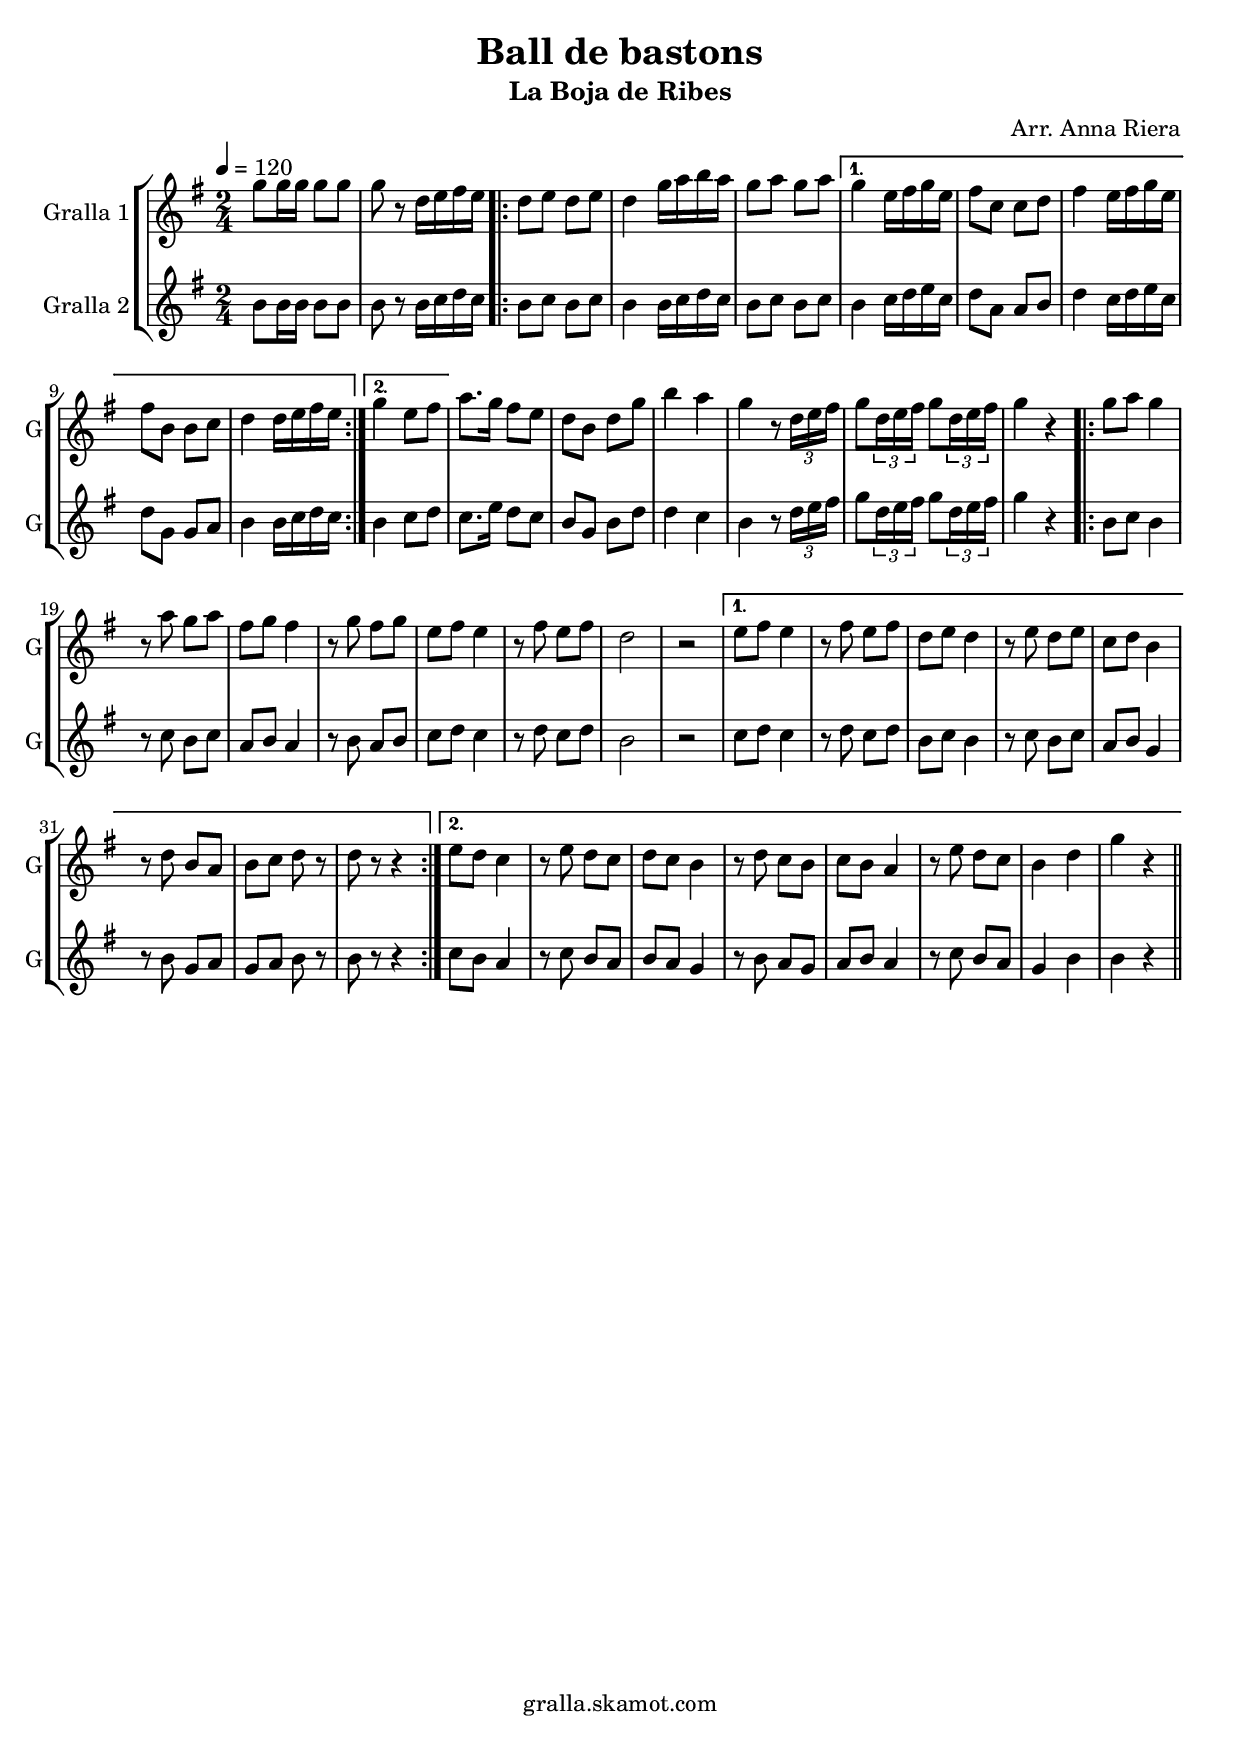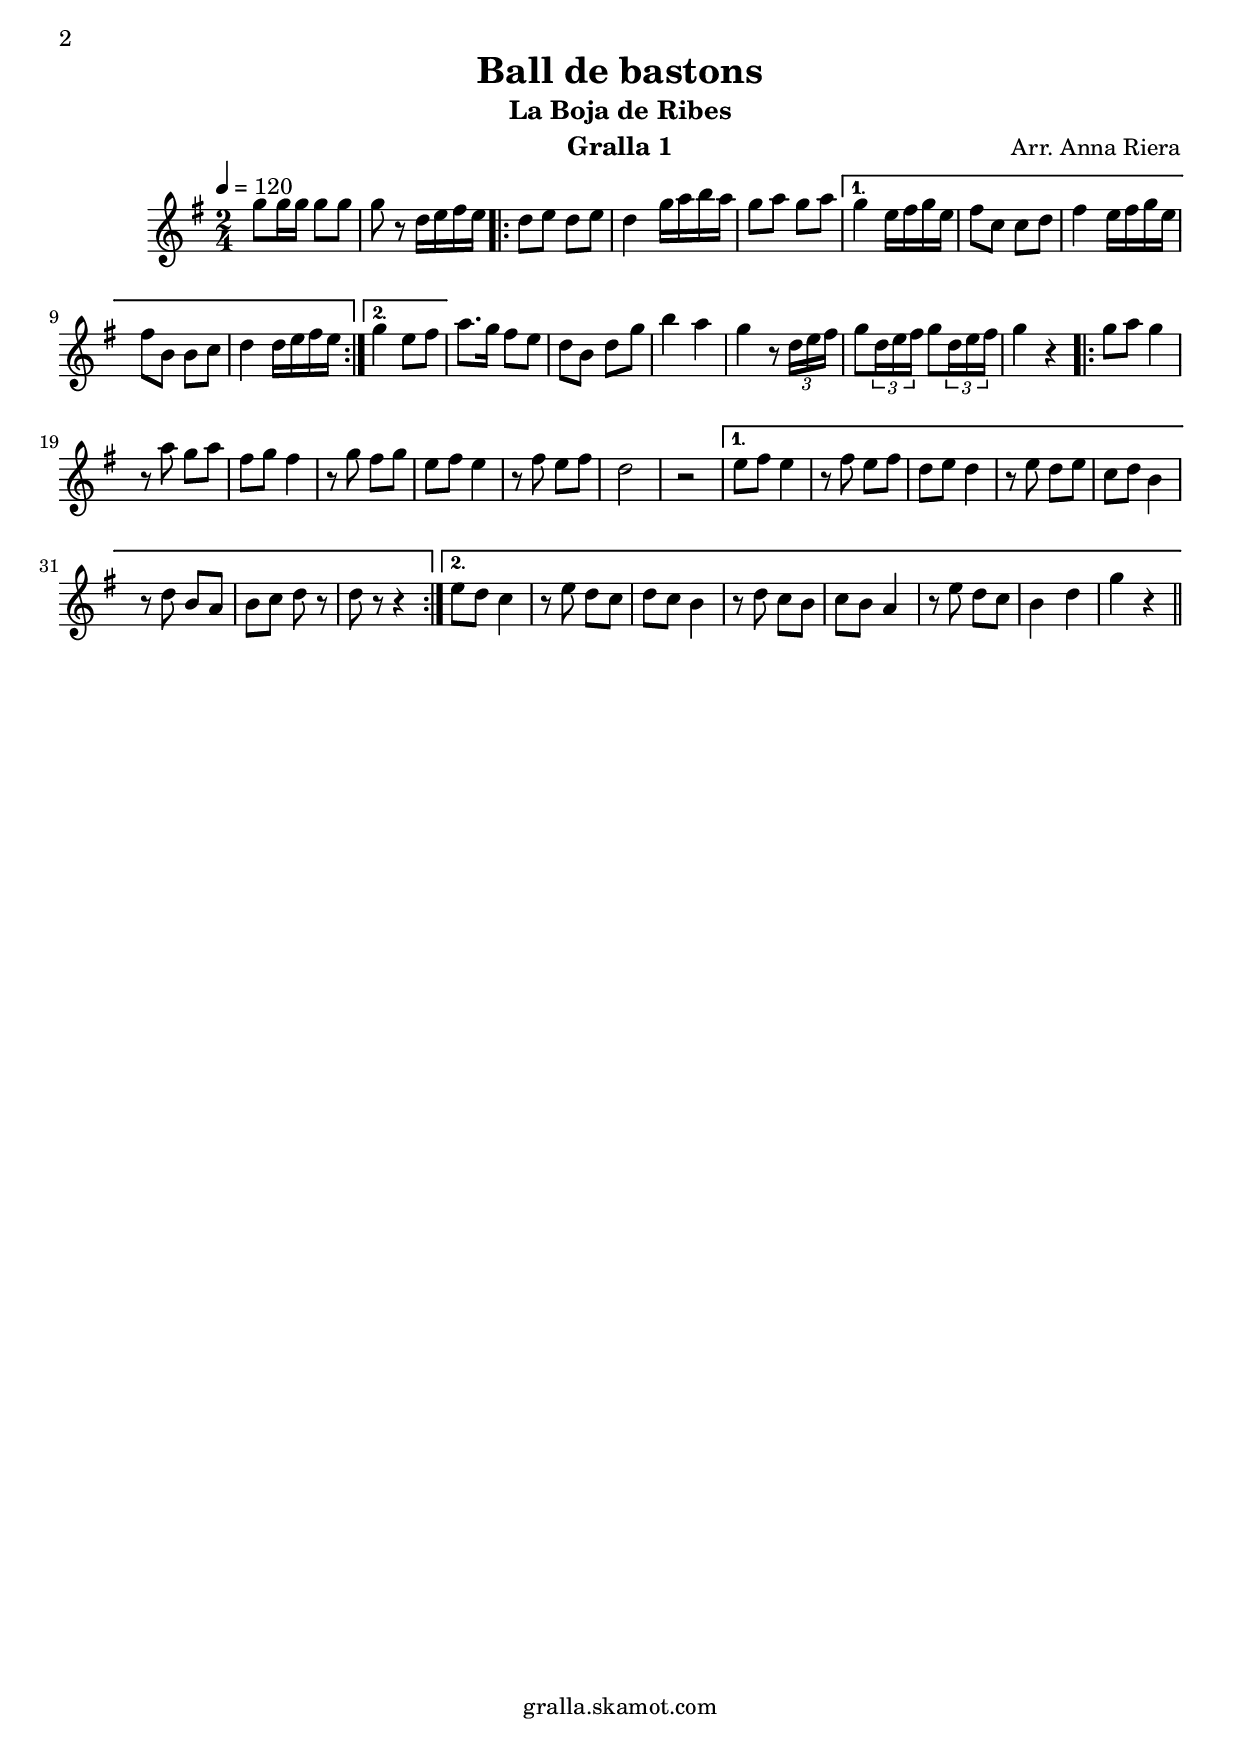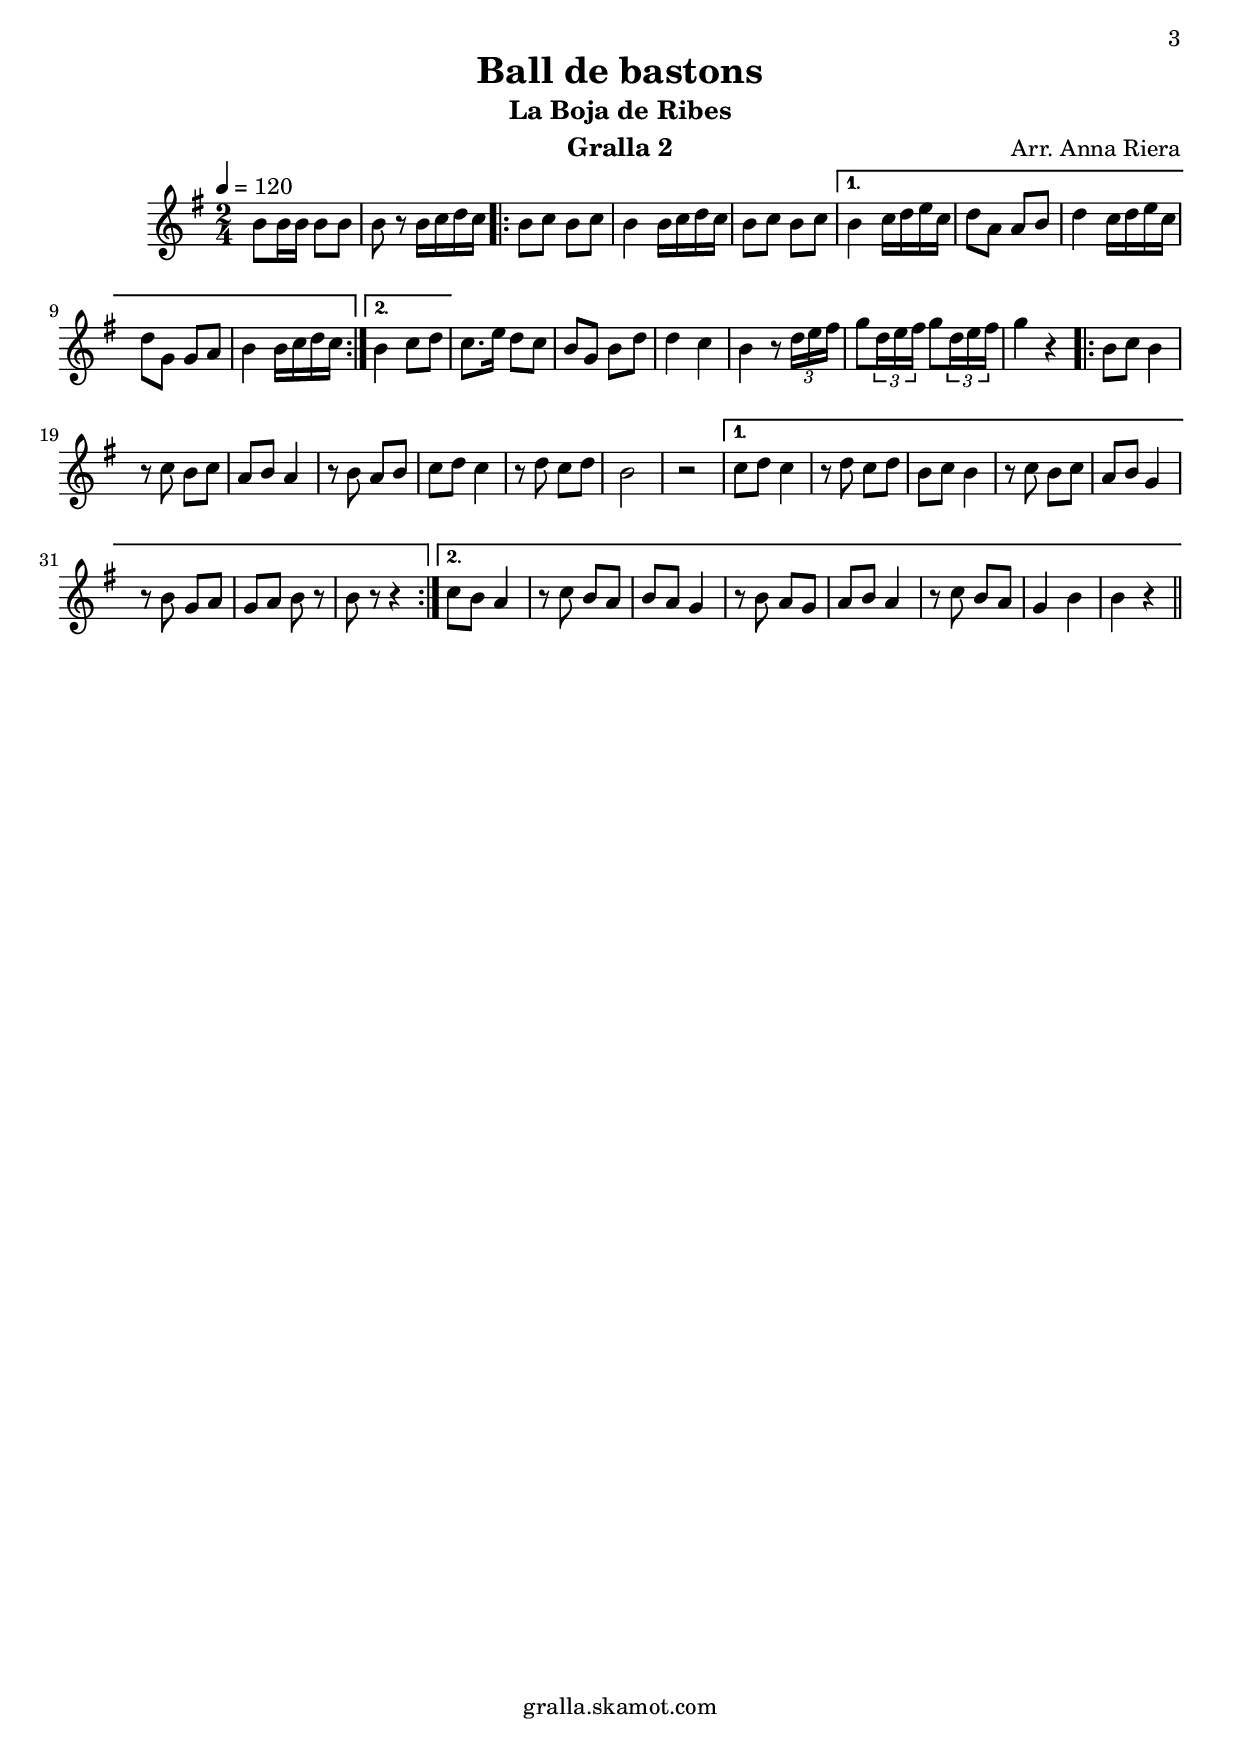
\version "2.16.2"

\header {
  dedication=""
  title="Ball de bastons"
  subtitle="La Boja de Ribes"
  subsubtitle=""
  poet=""
  meter=""
  piece=""
  composer="Arr. Anna Riera"
  arranger=""
  opus=""
  instrument=""
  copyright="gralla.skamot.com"
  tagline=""
}

liniaroAa =
\relative g''
{
  \tempo 4=120
  \clef treble
  \key g \major
  \time 2/4
  g8 g16 g g8 g  |
  g8 r d16 e fis e  |
  \repeat volta 2 { d8 e d e  |
  d4 g16 a b a  |
  %05
  g8 a g a }
  \alternative { { g4 e16 fis g e  |
  fis8 c c d  |
  fis4 e16 fis g e  |
  fis8 b, b c  |
  %10
  d4 d16 e fis e }
  { g4 e8 fis } }
  a8. g16 fis8 e  |
  d8 b d g  |
  b4 a  |
  %15
  g4 r8 \times 2/3 { d16 e fis }  |
  g8 \times 2/3 { d16 e fis } g8 \times 2/3 { d16 e fis }  |
  g4 r  |
  \repeat volta 2 { g8 a g4  |
  r8 a g a  |
  %20
  fis8 g fis4  |
  r8 g fis g  |
  e8 fis e4  |
  r8 fis e fis  |
  d2  |
  %25
  r2 }
  \alternative { { e8 fis e4  |
  r8 fis e fis  |
  d8 e d4  |
  r8 e d e  |
  %30
  c8 d b4  |
  r8 d b a  |
  b8 c d r  |
  d8 r r4 }
  { e8 d c4  |
  %35
  r8 e d c  |
  d8 c b4  |
  r8 d c b  |
  c8 b a4  |
  r8 e' d c  |
  %40
  b4 d  |
  g4 r } } \bar "||"
}

liniaroAb =
\relative b'
{
  \tempo 4=120
  \clef treble
  \key g \major
  \time 2/4
  b8 b16 b b8 b  |
  b8 r b16 c d c  |
  \repeat volta 2 { b8 c b c  |
  b4 b16 c d c  |
  %05
  b8 c b c }
  \alternative { { b4 c16 d e c  |
  d8 a a b  |
  d4 c16 d e c  |
  d8 g, g a  |
  %10
  b4 b16 c d c }
  { b4 c8 d } }
  c8. e16 d8 c  |
  b8 g b d  |
  d4 c  |
  %15
  b4 r8 \times 2/3 { d16 e fis }  |
  g8 \times 2/3 { d16 e fis } g8 \times 2/3 { d16 e fis }  |
  g4 r  |
  \repeat volta 2 { b,8 c b4  |
  r8 c b c  |
  %20
  a8 b a4  |
  r8 b a b  |
  c8 d c4  |
  r8 d c d  |
  b2  |
  %25
  r2 }
  \alternative { { c8 d c4  |
  r8 d c d  |
  b8 c b4  |
  r8 c b c  |
  %30
  a8 b g4  |
  r8 b g a  |
  g8 a b r  |
  b8 r r4 }
  { c8 b a4  |
  %35
  r8 c b a  |
  b8 a g4  |
  r8 b a g  |
  a8 b a4  |
  r8 c b a  |
  %40
  g4 b  |
  b4 r } } \bar "||"
}

\bookpart {
  \score {
    \new StaffGroup {
      \override Score.RehearsalMark.self-alignment-X = #LEFT
      <<
        \new Staff \with {instrumentName = #"Gralla 1" shortInstrumentName = #"G"} \liniaroAa
        \new Staff \with {instrumentName = #"Gralla 2" shortInstrumentName = #"G"} \liniaroAb
      >>
    }
    \layout {}
  }
  \score { \unfoldRepeats
    \new StaffGroup {
      \override Score.RehearsalMark.self-alignment-X = #LEFT
      <<
        \new Staff \with {instrumentName = #"Gralla 1" shortInstrumentName = #"G"} \liniaroAa
        \new Staff \with {instrumentName = #"Gralla 2" shortInstrumentName = #"G"} \liniaroAb
      >>
    }
    \midi {
      \set Staff.midiInstrument = "oboe"
      \set DrumStaff.midiInstrument = "drums"
    }
  }
}

\bookpart {
  \header {instrument="Gralla 1"}
  \score {
    \new StaffGroup {
      \override Score.RehearsalMark.self-alignment-X = #LEFT
      <<
        \new Staff \liniaroAa
      >>
    }
    \layout {}
  }
  \score { \unfoldRepeats
    \new StaffGroup {
      \override Score.RehearsalMark.self-alignment-X = #LEFT
      <<
        \new Staff \liniaroAa
      >>
    }
    \midi {
      \set Staff.midiInstrument = "oboe"
      \set DrumStaff.midiInstrument = "drums"
    }
  }
}

\bookpart {
  \header {instrument="Gralla 2"}
  \score {
    \new StaffGroup {
      \override Score.RehearsalMark.self-alignment-X = #LEFT
      <<
        \new Staff \liniaroAb
      >>
    }
    \layout {}
  }
  \score { \unfoldRepeats
    \new StaffGroup {
      \override Score.RehearsalMark.self-alignment-X = #LEFT
      <<
        \new Staff \liniaroAb
      >>
    }
    \midi {
      \set Staff.midiInstrument = "oboe"
      \set DrumStaff.midiInstrument = "drums"
    }
  }
}

